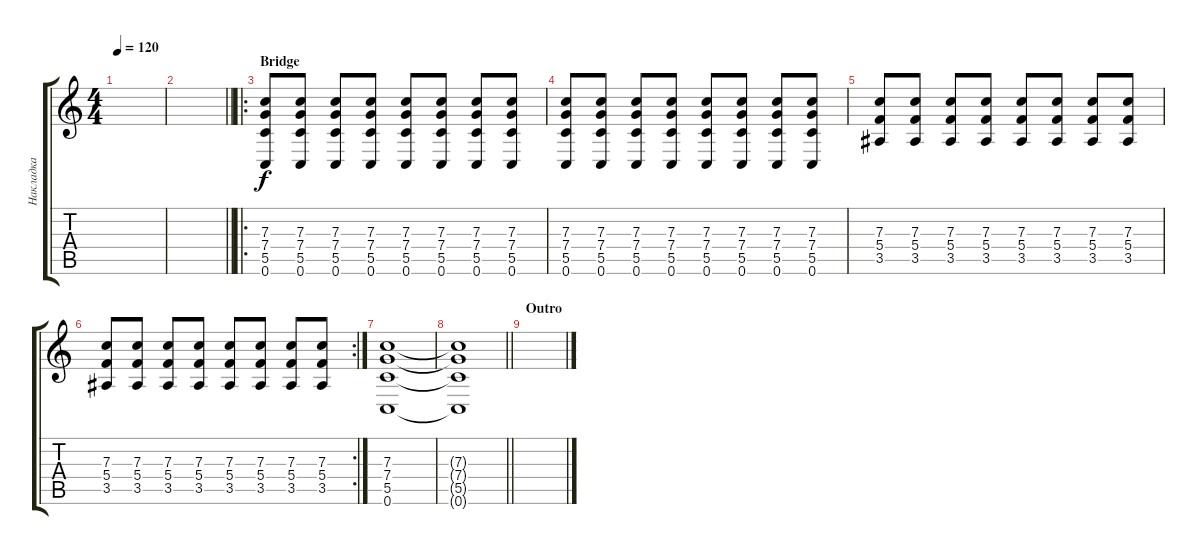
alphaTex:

\track ("Накладка" "Накладка") {instrument acousticguitarsteel}
\staff {score tabs}
\tuning (D4 A3 F3 C3 G2 C2) {hide}
\ts (4 4)
\tempo 120
\clef g2
\ks c
|
\barLineRight lightlight
|
\ro
\section ("" "Bridge")
(7.3 7.4 5.5 0.6).8 (7.3 7.4 5.5 0.6).8 (7.3 7.4 5.5 0.6).8 (7.3 7.4 5.5 0.6).8 (7.3 7.4 5.5 0.6).8 (7.3 7.4 5.5 0.6).8 (7.3 7.4 5.5 0.6).8 (7.3 7.4 5.5 0.6).8 |
(7.3 7.4 5.5 0.6).8 (7.3 7.4 5.5 0.6).8 (7.3 7.4 5.5 0.6).8 (7.3 7.4 5.5 0.6).8 (7.3 7.4 5.5 0.6).8 (7.3 7.4 5.5 0.6).8 (7.3 7.4 5.5 0.6).8 (7.3 7.4 5.5 0.6).8 |
(7.3 5.4 3.5).8 (7.3 5.4 3.5).8 (7.3 5.4 3.5).8 (7.3 5.4 3.5).8 (7.3 5.4 3.5).8 (7.3 5.4 3.5).8 (7.3 5.4 3.5).8 (7.3 5.4 3.5).8 |
\rc 2
(7.3 5.4 3.5).8 (7.3 5.4 3.5).8 (7.3 5.4 3.5).8 (7.3 5.4 3.5).8 (7.3 5.4 3.5).8 (7.3 5.4 3.5).8 (7.3 5.4 3.5).8 (7.3 5.4 3.5).8 |
(7.3 7.4 5.5 0.6).1 |
\barLineRight lightlight
(7.3{t} 7.4{t} 5.5{t} 0.6{t}).1 |
\section ("" "Outro")
